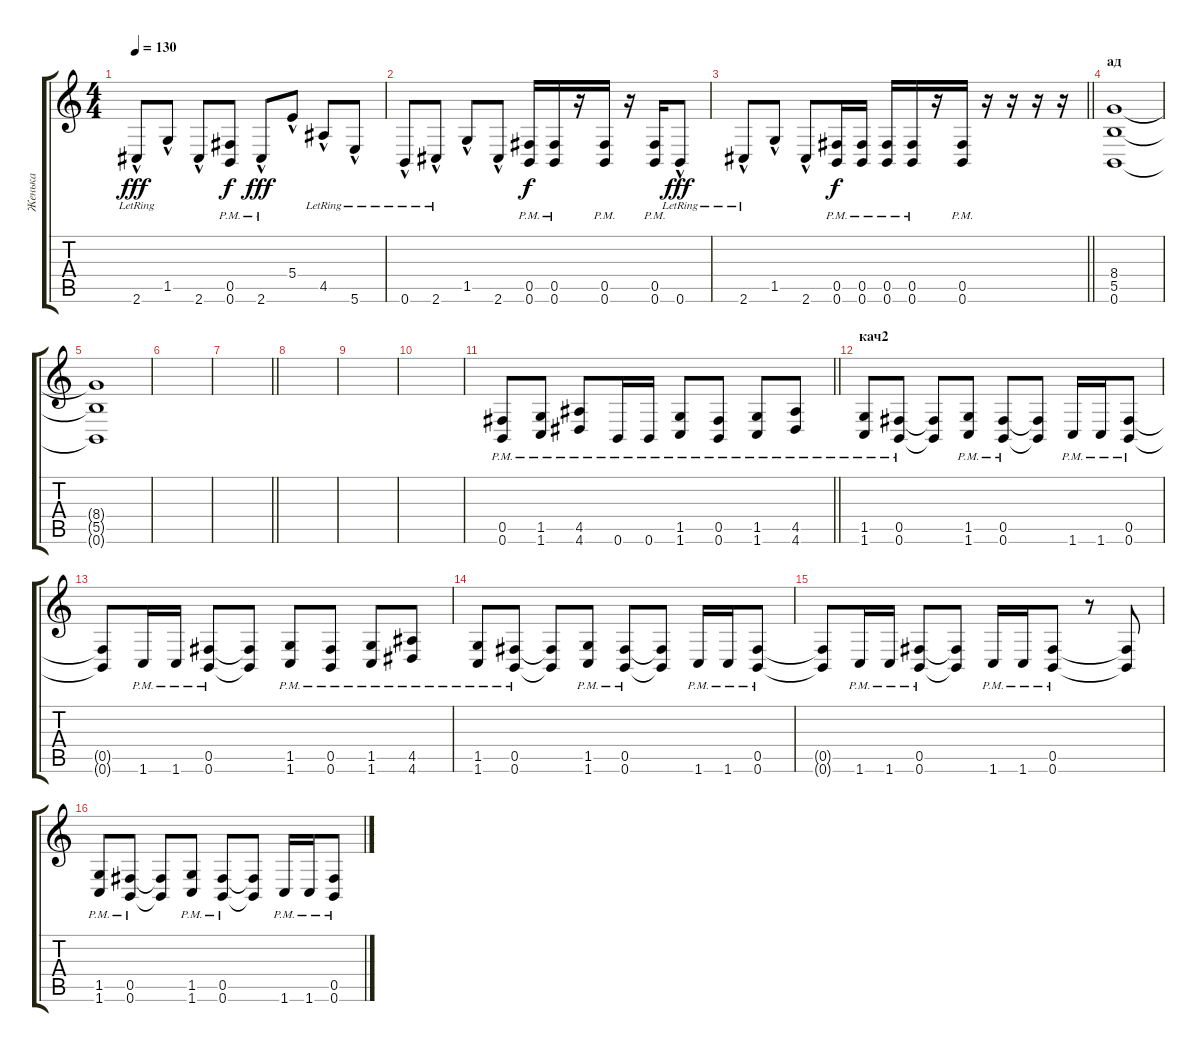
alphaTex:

\track ("Женька" "Женька") {instrument distortionguitar}
\staff {score tabs}
\tuning (Db4 Ab3 E3 B2 Gb2 B1) {hide}
\ts (4 4)
\tempo 130
\clef g2
\ks c
2.6{hac lr}.8{dy fff} 1.5{hac}.8 2.6{hac}.8 (0.5{pm} 0.6{pm}).8{dy f} 2.6{hac pm}.8{dy fff} 5.4{hac}.8 4.5{hac lr}.8 5.6{hac lr}.8 |
0.6{hac lr}.8 2.6{hac lr}.8 1.5{hac}.8 2.6{hac}.8 (0.5{pm} 0.6{pm}).16{dy f} (0.5{pm} 0.6{pm}).16 r.16 (0.5{pm} 0.6{pm}).16 r.16 (0.5{pm} 0.6{pm}).16 0.6{hac lr}.8{dy fff} |
\barLineRight lightlight
2.6{hac lr}.8 1.5{hac}.8 2.6{hac}.8 (0.5{pm} 0.6{pm}).16{dy f} (0.5{pm} 0.6{pm}).16 (0.5{pm} 0.6{pm}).16 (0.5{pm} 0.6{pm}).16 r.16 (0.5{pm} 0.6{pm}).16 r.16 r.16 r.16 r.16 |
\section ("" "ад")
(8.4 5.5 0.6).1 |
(8.4{t} 5.5{t} 0.6{t}).1 |
|
\barLineRight lightlight
|
|
|
|
\barLineRight lightlight
(0.5{pm} 0.6{pm}).8 (1.5{pm} 1.6{pm}).8 (4.5{pm} 4.6{pm}).8 0.6{pm}.16 0.6{pm}.16 (1.5{pm} 1.6{pm}).8 (0.5{pm} 0.6{pm}).8 (1.5{pm} 1.6{pm}).8 (4.5{pm} 4.6{pm}).8 |
\section ("" "кач2")
(1.5{pm} 1.6{pm}).8 (0.5{pm} 0.6{pm}).8 (0.5{t} 0.6{t}).8 (1.5{pm} 1.6{pm}).8 (0.5{pm} 0.6{pm}).8 (0.5{t} 0.6{t}).8 1.6{pm}.16 1.6{pm}.16 (0.5{pm} 0.6{pm}).8 |
(0.5{t} 0.6{t}).8 1.6{pm}.16 1.6{pm}.16 (0.5{pm} 0.6{pm}).8 (0.5{t} 0.6{t}).8 (1.5{pm} 1.6{pm}).8 (0.5{pm} 0.6{pm}).8 (1.5{pm} 1.6{pm}).8 (4.5{pm} 4.6{pm}).8 |
(1.5{pm} 1.6{pm}).8 (0.5{pm} 0.6{pm}).8 (0.5{t} 0.6{t}).8 (1.5{pm} 1.6{pm}).8 (0.5{pm} 0.6{pm}).8 (0.5{t} 0.6{t}).8 1.6{pm}.16 1.6{pm}.16 (0.5{pm} 0.6{pm}).8 |
(0.5{t} 0.6{t}).8 1.6{pm}.16 1.6{pm}.16 (0.5{pm} 0.6{pm}).8 (0.5{t} 0.6{t}).8 1.6{pm}.16 1.6{pm}.16 (0.5{pm} 0.6{pm}).8 r.8 (0.5{t} 0.6{t}).8 |
(1.5{pm} 1.6{pm}).8 (0.5{pm} 0.6{pm}).8 (0.5{t} 0.6{t}).8 (1.5{pm} 1.6{pm}).8 (0.5{pm} 0.6{pm}).8 (0.5{t} 0.6{t}).8 1.6{pm}.16 1.6{pm}.16 (0.5{pm} 0.6{pm}).8
